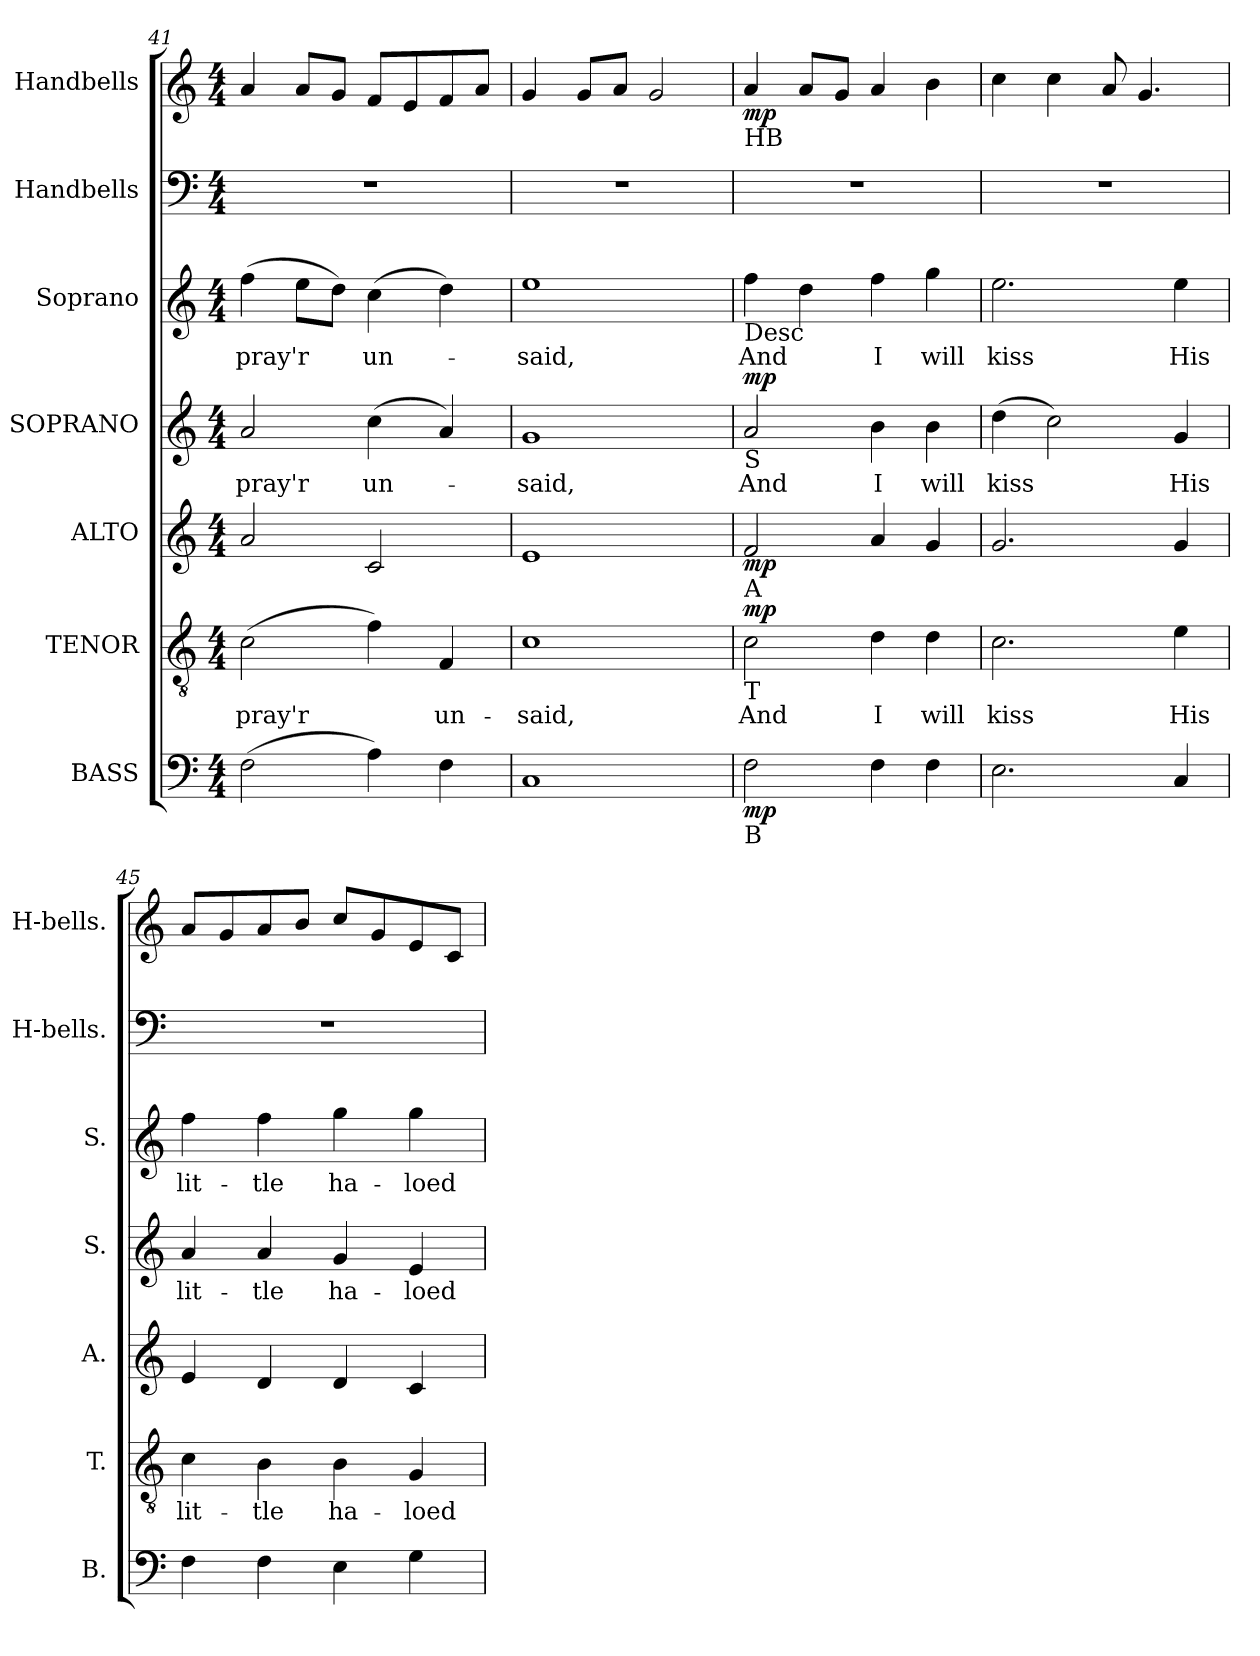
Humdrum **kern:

**kern	**dynam	**kern	**text	**dynam	**kern	**dynam	**kern	**text	**dynam	**kern	**text	**kern	**kern	**dynam
*part7	*part7	*part6	*part6	*part6	*part5	*part5	*part4	*part4	*part4	*part3	*part3	*part2	*part1	*part1
*staff7	*staff7	*staff6	*staff6	*staff6	*staff5	*staff5	*staff4	*staff4	*staff4	*staff3	*staff3	*staff2	*staff1	*staff1
*I"BASS	*	*I"TENOR	*	*	*I"ALTO	*	*I"SOPRANO	*	*	*I"Soprano	*	*I"Handbells	*I"Handbells	*
*I'B.	*	*I'T.	*	*	*I'A.	*	*I'S.	*	*	*I'S.	*	*I'H-bells.	*I'H-bells.	*
*clefF4	*	*clefGv2	*	*	*clefG2	*	*clefG2	*	*	*clefG2	*	*clefF4	*clefG2	*
*	*	*ITrd7c12	*	*	*	*	*	*	*	*	*	*	*	*
*k[]	*	*k[]	*	*	*k[]	*	*k[]	*	*	*k[]	*	*k[]	*k[]	*
*C:	*	*C:	*	*	*C:	*	*C:	*	*	*C:	*	*C:	*C:	*
*M4/4	*	*M4/4	*	*	*M4/4	*	*M4/4	*	*	*M4/4	*	*M4/4	*M4/4	*
=41	=41	=41	=41	=41	=41	=41	=41	=41	=41	=41	=41	=41	=41	=41
!	!	!	!LO:LY:b:color=#000000	!	!	!	!	!	!	!	!	!	!	!
!	!	!	!	!	!	!	!	!LO:LY:b:color=#000000	!	!	!	!	!	!
!	!	!	!	!	!	!	!	!	!	!	!LO:LY:b:color=#000000	!	!	!
(2Fi\	.	(2Ci\	pray'r	.	2ai/	.	2ai/	pray'r	.	(4ffi\	pray'r	1r	4ai/	.
.	.	.	.	.	.	.	.	.	.	8eei\L	.	.	8ai/L	.
.	.	.	.	.	.	.	.	.	.	8ddi\J)	.	.	8gi/J	.
!	!	!	!	!	!	!	!	!LO:LY:b:color=#000000	!	!	!	!	!	!
!	!	!	!	!	!	!	!	!	!	!	!LO:LY:b:color=#000000	!	!	!
4Ai\)	.	4Fi\)	.	.	2ci/	.	(4cci\	un-	.	(4cci\	un-	.	8fi/L	.
.	.	.	.	.	.	.	.	.	.	.	.	.	8ei/	.
!	!	!	!LO:LY:b:color=#000000	!	!	!	!	!	!	!	!	!	!	!
4Fi\	.	4FFi/	un-	.	.	.	4ai/)	.	.	4ddi\)	.	.	8fi/	.
.	.	.	.	.	.	.	.	.	.	.	.	.	8ai/J	.
=42	=42	=42	=42	=42	=42	=42	=42	=42	=42	=42	=42	=42	=42	=42
!	!	!	!LO:LY:b:color=#000000	!	!	!	!	!	!	!	!	!	!	!
!	!	!	!	!	!	!	!	!LO:LY:b:color=#000000	!	!	!	!	!	!
!	!	!	!	!	!	!	!	!	!	!	!LO:LY:b:color=#000000	!	!	!
1Ci	.	1Ci	-said,	.	1ei	.	1gi	-said,	.	1eei	-said,	1r	4gi/	.
.	.	.	.	.	.	.	.	.	.	.	.	.	8gi/L	.
.	.	.	.	.	.	.	.	.	.	.	.	.	8ai/J	.
.	.	.	.	.	.	.	.	.	.	.	.	.	2gi/	.
!!LO:LB:g=z
=43	=43	=43	=43	=43	=43	=43	=43	=43	=43	=43	=43	=43	=43	=43
!	!	!	!LO:LY:b:color=#000000	!	!	!	!	!	!	!	!	!	!	!
!	!	!	!	!	!	!	!	!LO:LY:b:color=#000000	!	!	!	!	!	!
!	!	!	!	!	!	!	!	!	!	!	!	!	!LO:TX:b:t=HB	!
!	!	!	!	!	!	!	!	!	!	!LO:TX:b:t=Desc	!	!	!	!
!	!	!	!	!	!	!	!LO:TX:b:t=S	!	!	!	!	!	!	!
!	!	!	!	!	!LO:TX:b:t=A	!	!	!	!	!	!	!	!	!
!	!	!LO:TX:b:t=T	!	!	!	!	!	!	!	!	!	!	!	!
!LO:TX:b:t=B	!	!	!	!	!	!	!	!	!	!	!	!	!	!
!	!	!	!	!	!	!	!	!	!	!	!LO:LY:b:color=#000000	!	!	!
2Fi\	mp	2Ci\	And	mp	2fi/	mp	2ai/	And	mp	4ffi\	And	1r	4ai/	mp
.	.	.	.	.	.	.	.	.	.	4ddi\	.	.	8ai/L	.
.	.	.	.	.	.	.	.	.	.	.	.	.	8gi/J	.
!	!	!	!LO:LY:b:color=#000000	!	!	!	!	!	!	!	!	!	!	!
!	!	!	!	!	!	!	!	!LO:LY:b:color=#000000	!	!	!	!	!	!
!	!	!	!	!	!	!	!	!	!	!	!LO:LY:b:color=#000000	!	!	!
4Fi\	.	4Di\	I	.	4ai/	.	4bi\	I	.	4ffi\	I	.	4ai/	.
!	!	!	!LO:LY:b:color=#000000	!	!	!	!	!	!	!	!	!	!	!
!	!	!	!	!	!	!	!	!LO:LY:b:color=#000000	!	!	!	!	!	!
!	!	!	!	!	!	!	!	!	!	!	!LO:LY:b:color=#000000	!	!	!
4Fi\	.	4Di\	will	.	4gi/	.	4bi\	will	.	4ggi\	will	.	4bi\	.
=44	=44	=44	=44	=44	=44	=44	=44	=44	=44	=44	=44	=44	=44	=44
!	!	!	!LO:LY:b:color=#000000	!	!	!	!	!	!	!	!	!	!	!
!	!	!	!	!	!	!	!	!LO:LY:b:color=#000000	!	!	!	!	!	!
!	!	!	!	!	!	!	!	!	!	!	!LO:LY:b:color=#000000	!	!	!
2.Ei\	.	2.Ci\	kiss	.	2.gi/	.	(4ddi\	kiss	.	2.eei\	kiss	1r	4cci\	.
.	.	.	.	.	.	.	2cci\)	.	.	.	.	.	4cci\	.
.	.	.	.	.	.	.	.	.	.	.	.	.	8ai/	.
.	.	.	.	.	.	.	.	.	.	.	.	.	4.gi/	.
!	!	!	!LO:LY:b:color=#000000	!	!	!	!	!	!	!	!	!	!	!
!	!	!	!	!	!	!	!	!LO:LY:b:color=#000000	!	!	!	!	!	!
!	!	!	!	!	!	!	!	!	!	!	!LO:LY:b:color=#000000	!	!	!
4Ci/	.	4Ei\	His	.	4gi/	.	4gi/	His	.	4eei\	His	.	.	.
=45	=45	=45	=45	=45	=45	=45	=45	=45	=45	=45	=45	=45	=45	=45
!	!	!	!LO:LY:b:color=#000000	!	!	!	!	!	!	!	!	!	!	!
!	!	!	!	!	!	!	!	!LO:LY:b:color=#000000	!	!	!	!	!	!
!	!	!	!	!	!	!	!	!	!	!	!LO:LY:b:color=#000000	!	!	!
4Fi\	.	4Ci\	lit-	.	4ei/	.	4ai/	lit-	.	4ffi\	lit-	1r	8ai/L	.
.	.	.	.	.	.	.	.	.	.	.	.	.	8gi/	.
!	!	!	!LO:LY:b:color=#000000	!	!	!	!	!	!	!	!	!	!	!
!	!	!	!	!	!	!	!	!LO:LY:b:color=#000000	!	!	!	!	!	!
!	!	!	!	!	!	!	!	!	!	!	!LO:LY:b:color=#000000	!	!	!
4Fi\	.	4BBi\	-tle	.	4di/	.	4ai/	-tle	.	4ffi\	-tle	.	8ai/	.
.	.	.	.	.	.	.	.	.	.	.	.	.	8bi/J	.
!	!	!	!LO:LY:b:color=#000000	!	!	!	!	!	!	!	!	!	!	!
!	!	!	!	!	!	!	!	!LO:LY:b:color=#000000	!	!	!	!	!	!
!	!	!	!	!	!	!	!	!	!	!	!LO:LY:b:color=#000000	!	!	!
4Ei\	.	4BBi\	ha-	.	4di/	.	4gi/	ha-	.	4ggi\	ha-	.	8cci/L	.
.	.	.	.	.	.	.	.	.	.	.	.	.	8gi/	.
!	!	!	!LO:LY:b:color=#000000	!	!	!	!	!	!	!	!	!	!	!
!	!	!	!	!	!	!	!	!LO:LY:b:color=#000000	!	!	!	!	!	!
!	!	!	!	!	!	!	!	!	!	!	!LO:LY:b:color=#000000	!	!	!
4Gi\	.	4GGi/	-loed	.	4ci/	.	4ei/	-loed	.	4ggi\	-loed	.	8ei/	.
.	.	.	.	.	.	.	.	.	.	.	.	.	8ci/J	.
=	=	=	=	=	=	=	=	=	=	=	=	=	=	=
*-	*-	*-	*-	*-	*-	*-	*-	*-	*-	*-	*-	*-	*-	*-
